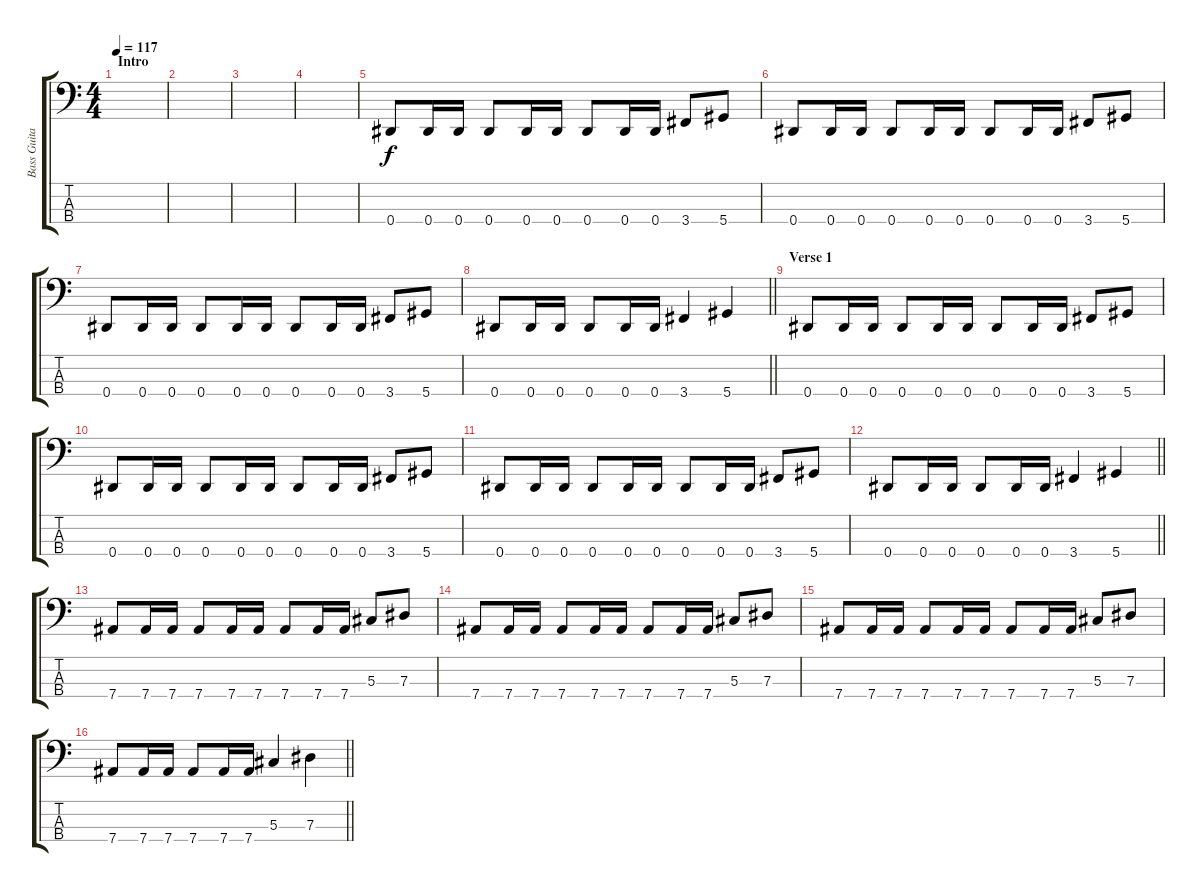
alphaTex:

\track ("Bass Guitar" "Bass Guita") {instrument electricbassfinger}
\staff {score tabs}
\tuning (Gb2 Db2 Ab1 Eb1) {hide}
\ts (4 4)
\section ("" "Intro")
\tempo 117
\clef f4
\ks c
|
|
|
|
0.4.8 0.4.16 0.4.16 0.4.8 0.4.16 0.4.16 0.4.8 0.4.16 0.4.16 3.4.8 5.4.8 |
0.4.8 0.4.16 0.4.16 0.4.8 0.4.16 0.4.16 0.4.8 0.4.16 0.4.16 3.4.8 5.4.8 |
0.4.8 0.4.16 0.4.16 0.4.8 0.4.16 0.4.16 0.4.8 0.4.16 0.4.16 3.4.8 5.4.8 |
\barLineRight lightlight
0.4.8 0.4.16 0.4.16 0.4.8 0.4.16 0.4.16 3.4.4 5.4.4 |
\section ("" "Verse 1")
0.4.8 0.4.16 0.4.16 0.4.8 0.4.16 0.4.16 0.4.8 0.4.16 0.4.16 3.4.8 5.4.8 |
0.4.8 0.4.16 0.4.16 0.4.8 0.4.16 0.4.16 0.4.8 0.4.16 0.4.16 3.4.8 5.4.8 |
0.4.8 0.4.16 0.4.16 0.4.8 0.4.16 0.4.16 0.4.8 0.4.16 0.4.16 3.4.8 5.4.8 |
\barLineRight lightlight
0.4.8 0.4.16 0.4.16 0.4.8 0.4.16 0.4.16 3.4.4 5.4.4 |
7.4.8 7.4.16 7.4.16 7.4.8 7.4.16 7.4.16 7.4.8 7.4.16 7.4.16 5.3.8 7.3.8 |
7.4.8 7.4.16 7.4.16 7.4.8 7.4.16 7.4.16 7.4.8 7.4.16 7.4.16 5.3.8 7.3.8 |
7.4.8 7.4.16 7.4.16 7.4.8 7.4.16 7.4.16 7.4.8 7.4.16 7.4.16 5.3.8 7.3.8 |
\barLineRight lightlight
7.4.8 7.4.16 7.4.16 7.4.8 7.4.16 7.4.16 5.3.4 7.3.4
